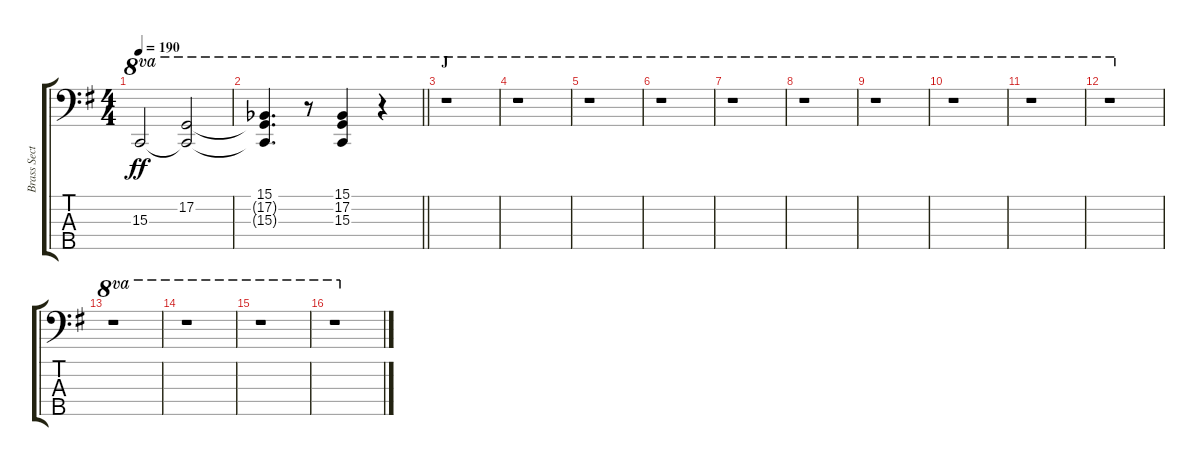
\track ("Brass Section II" "Brass Sect") {instrument brasssection}
\staff {score tabs}
\tuning (G2 D2 A1 E1 B0) {hide}
\ts (4 4)
\tempo 190
\clef f4
\ks g
15.3{t}.2{ot 8va dy ff} (17.2 15.3{t}).2{ot 8va} |
\barLineRight lightlight
(15.1{acc b} 17.2{t} 15.3{t}).4{d ot 8va} r.8{ot 8va} (15.1{acc b} 17.2 15.3).4{ot 8va} r.4{ot 8va} |
\section ("" "J")
r.1{ot 8va} |
r.1{ot 8va} |
r.1{ot 8va} |
r.1{ot 8va} |
r.1{ot 8va} |
r.1{ot 8va} |
r.1{ot 8va} |
r.1{ot 8va} |
r.1{ot 8va} |
r.1{ot 8va} |
r.1{ot 8va} |
r.1{ot 8va} |
r.1{ot 8va} |
r.1{ot 8va}
